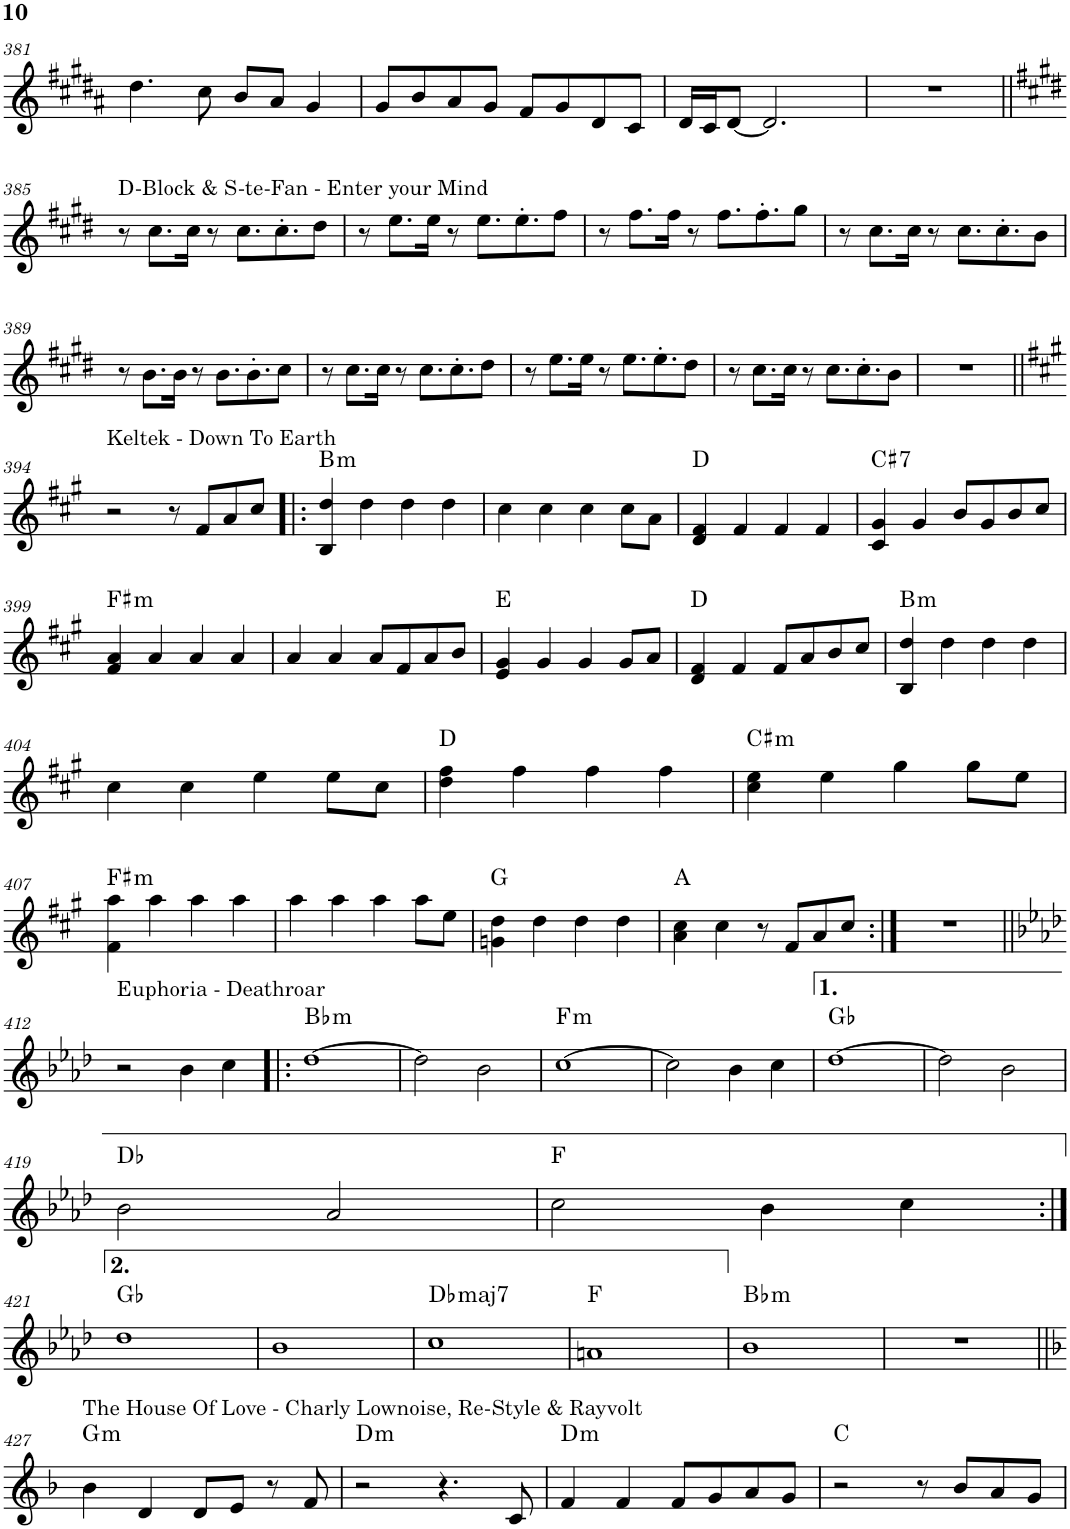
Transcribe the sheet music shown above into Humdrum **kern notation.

**kern	**harte
*part1	*part1
*staff1	*
*I"Bb Trumpet	*
*I'Bb Tpt.	*
!!LO:PB:g=z
*clefG2	*
*Trd1c2	*
*k[f#c#g#d#a#]	*
*M4/4	*
=381	=381
4.dd#\	.
8cc#\	.
8b/L	.
8a#/J	.
4g#/	.
=382	=382
8g#/L	.
8b/	.
8a#/	.
8g#/J	.
8f#/L	.
8g#/	.
8d#/	.
8c#/J	.
=383	=383
16d#/LL	.
16c#/J	.
[8d#/J	.
2.d#/]	.
=384	=384
1r	.
!!LO:LB:g=z
=385||	=385||
*k[f#c#g#d#]	*
!LO:TX:a:t=D-Block & S-te-Fan - Enter your Mind	!
8r	.
8.cc#\L	.
16cc#\Jk	.
8r	.
8.cc#\L	.
8.cc#'\	.
8dd#\J	.
=386	=386
8r	.
8.ee\L	.
16ee\Jk	.
8r	.
8.ee\L	.
8.ee'\	.
8ff#\J	.
=387	=387
8r	.
8.ff#\L	.
16ff#\Jk	.
8r	.
8.ff#\L	.
8.ff#'\	.
8gg#\J	.
=388	=388
8r	.
8.cc#\L	.
16cc#\Jk	.
8r	.
8.cc#\L	.
8.cc#'\	.
8b\J	.
!!LO:LB:g=z
=389	=389
8r	.
8.b\L	.
16b\Jk	.
8r	.
8.b\L	.
8.b'\	.
8cc#\J	.
=390	=390
8r	.
8.cc#\L	.
16cc#\Jk	.
8r	.
8.cc#\L	.
8.cc#'\	.
8dd#\J	.
=391	=391
8r	.
8.ee\L	.
16ee\Jk	.
8r	.
8.ee\L	.
8.ee'\	.
8dd#\J	.
=392	=392
8r	.
8.cc#\L	.
16cc#\Jk	.
8r	.
8.cc#\L	.
8.cc#'\	.
8b\J	.
=393	=393
1r	.
!!LO:LB:g=z
=394||	=394||
*k[f#c#g#]	*
!LO:TX:a:t=Keltek - Down To Earth	!
2r	.
8r	.
8f#/L	.
8a/	.
8cc#/J	.
=395!|:	=395!|:
!	!LO:H:kt=m
4B/ 4dd/	B:min
4dd\	.
4dd\	.
4dd\	.
=396	=396
4cc#\	.
4cc#\	.
4cc#\	.
8cc#\L	.
8a\J	.
=397	=397
4d/ 4f#/	D:maj
4f#/	.
4f#/	.
4f#/	.
=398	=398
!	!LO:H:kt=7
4c#/ 4g#/	C#:7
4g#/	.
8b/L	.
8g#/	.
8b/	.
8cc#/J	.
!!LO:LB:g=z
=399	=399
!	!LO:H:kt=m
4f#/ 4a/	F#:min
4a/	.
4a/	.
4a/	.
=400	=400
4a/	.
4a/	.
8a/L	.
8f#/	.
8a/	.
8b/J	.
=401	=401
4e/ 4g#/	E:maj
4g#/	.
4g#/	.
8g#/L	.
8a/J	.
=402	=402
4d/ 4f#/	D:maj
4f#/	.
8f#/L	.
8a/	.
8b/	.
8cc#/J	.
=403	=403
!	!LO:H:kt=m
4B/ 4dd/	B:min
4dd\	.
4dd\	.
4dd\	.
!!LO:LB:g=z
=404	=404
4cc#\	.
4cc#\	.
4ee\	.
8ee\L	.
8cc#\J	.
=405	=405
4dd\ 4ff#\	D:maj
4ff#\	.
4ff#\	.
4ff#\	.
=406	=406
!	!LO:H:kt=m
4cc#\ 4ee\	C#:min
4ee\	.
4gg#\	.
8gg#\L	.
8ee\J	.
!!LO:LB:g=z
=407	=407
!	!LO:H:kt=m
4f#\ 4aa\	F#:min
4aa\	.
4aa\	.
4aa\	.
=408	=408
4aa\	.
4aa\	.
4aa\	.
8aa\L	.
8ee\J	.
=409	=409
4gn\ 4dd\	G:maj
4dd\	.
4dd\	.
4dd\	.
=410	=410
4a\ 4cc#\	A:maj
4cc#\	.
8r	.
8f#/L	.
8a/	.
8cc#/J	.
=411:|!	=411:|!
1r	.
!!LO:LB:g=z
=412||	=412||
*k[b-e-a-d-]	*
!LO:TX:a:t=Euphoria - Deathroar	!
2r	.
4b-\	.
4cc\	.
=413!|:	=413!|:
!	!LO:H:kt=m
[1dd-	Bb:min
=414	=414
2dd-\]	.
2b-\	.
=415	=415
!	!LO:H:kt=m
[1cc	F:min
=416	=416
2cc\]	.
4b-\	.
4cc\	.
=417	=417
[1dd-	Gb:maj
=418	=418
2dd-\]	.
2b-\	.
!!LO:LB:g=z
=419	=419
2b-\	Db:maj
2a-/	.
=420	=420
2cc\	F:maj
4b-\	.
4cc\	.
!!LO:LB:g=z
=421:|!	=421:|!
1dd-	Gb:maj
=422	=422
1b-	.
=423	=423
!	!LO:H:kt=maj7
1cc	Db:maj7
=424	=424
1an	F:maj
=425	=425
!	!LO:H:kt=m
1b-	Bb:min
=426	=426
1r	.
!!LO:LB:g=z
=427||	=427||
*k[b-]	*
!LO:TX:a:t=The House Of Love - Charly Lownoise, Re-Style & Rayvolt	!LO:H:kt=m
4b-\	G:min
4d/	.
8d/L	.
8e/J	.
8r	.
8f/	.
=428	=428
!	!LO:H:kt=m
2r	D:min
4.r	.
8c/	.
=429	=429
!	!LO:H:kt=m
4f/	D:min
4f/	.
8f/L	.
8g/	.
8a/	.
8g/J	.
=430	=430
2r	C:maj
8r	.
8b-/L	.
8a/	.
8g/J	.
=	=
*-	*-
